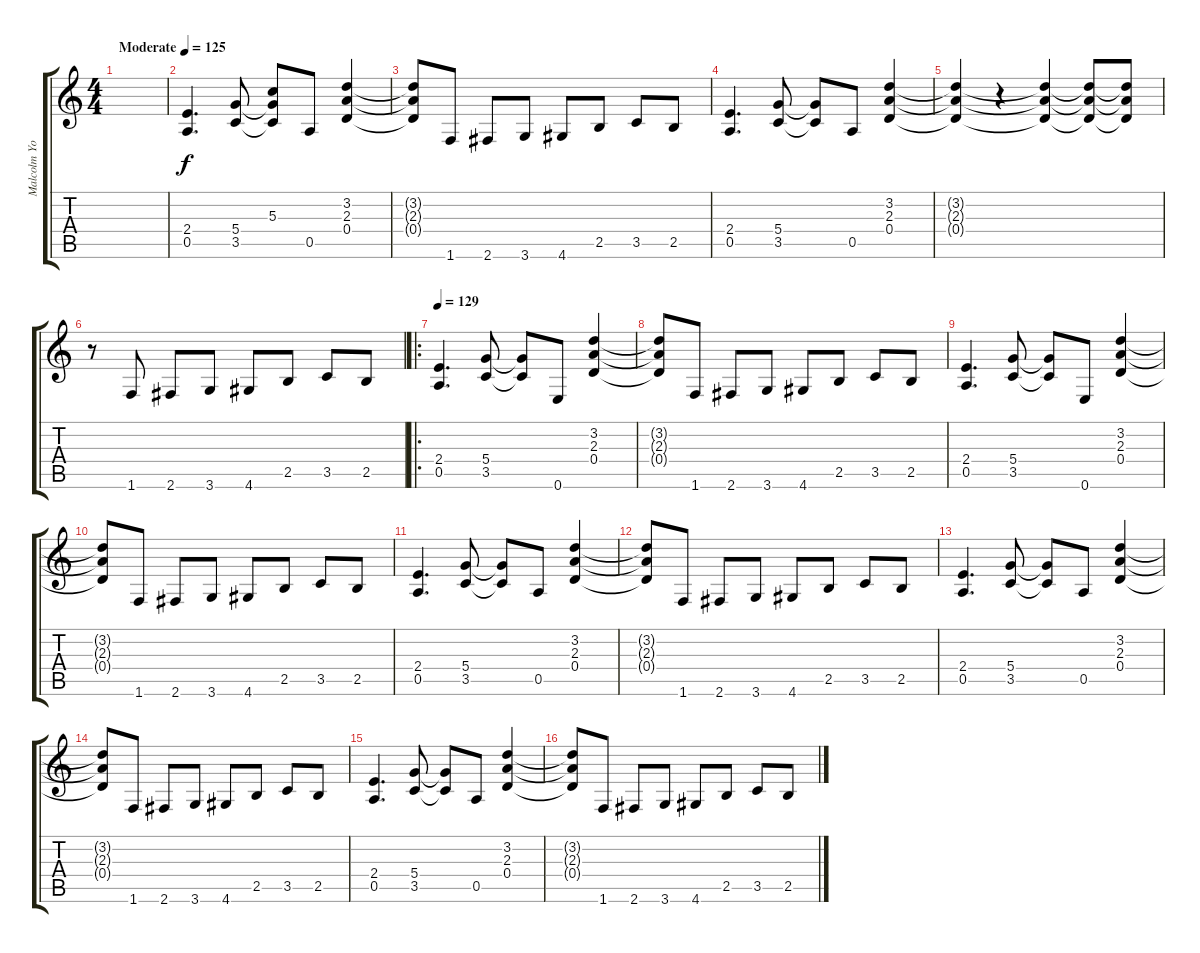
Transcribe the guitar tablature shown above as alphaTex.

\track ("Malcolm Young" "Malcolm Yo") {instrument overdrivenguitar}
\staff {score tabs}
\tuning (E4 B3 G3 D3 A2 E2) {hide}
\ts (4 4)
\tempo (125 "Moderate")
\clef g2
\ks c
|
(2.4 0.5).4{d} (5.4 3.5).8 (5.3 5.4{t} 3.5{t}).8 0.5.8 (3.2 2.3 0.4).4 |
(3.2{t} 2.3{t} 0.4{t}).8 1.6.8 2.6.8 3.6.8 4.6.8 2.5.8 3.5.8 2.5.8 |
(2.4 0.5).4{d} (5.4 3.5).8 (5.4{t} 3.5{t}).8 0.5.8 (3.2 2.3 0.4).4 |
(3.2{t} 2.3{t} 0.4{t}).4 r.4 (3.2{t} 2.3{t} 0.4{t}).4 (3.2{t} 2.3{t} 0.4{t}).8 (3.2{t} 2.3{t} 0.4{t}).8 |
r.8 1.6.8 2.6.8 3.6.8 4.6.8 2.5.8 3.5.8 2.5.8 |
\ro
\tempo 129
(2.4 0.5).4{d} (5.4 3.5).8 (5.4{t} 3.5{t}).8 0.6.8 (3.2 2.3 0.4).4 |
(3.2{t} 2.3{t} 0.4{t}).8 1.6.8 2.6.8 3.6.8 4.6.8 2.5.8 3.5.8 2.5.8 |
(2.4 0.5).4{d} (5.4 3.5).8 (5.4{t} 3.5{t}).8 0.6.8 (3.2 2.3 0.4).4 |
(3.2{t} 2.3{t} 0.4{t}).8 1.6.8 2.6.8 3.6.8 4.6.8 2.5.8 3.5.8 2.5.8 |
(2.4 0.5).4{d} (5.4 3.5).8 (5.4{t} 3.5{t}).8 0.5.8 (3.2 2.3 0.4).4 |
(3.2{t} 2.3{t} 0.4{t}).8 1.6.8 2.6.8 3.6.8 4.6.8 2.5.8 3.5.8 2.5.8 |
(2.4 0.5).4{d} (5.4 3.5).8 (5.4{t} 3.5{t}).8 0.5.8 (3.2 2.3 0.4).4 |
(3.2{t} 2.3{t} 0.4{t}).8 1.6.8 2.6.8 3.6.8 4.6.8 2.5.8 3.5.8 2.5.8 |
(2.4 0.5).4{d} (5.4 3.5).8 (5.4{t} 3.5{t}).8 0.5.8 (3.2 2.3 0.4).4 |
(3.2{t} 2.3{t} 0.4{t}).8 1.6.8 2.6.8 3.6.8 4.6.8 2.5.8 3.5.8 2.5.8
